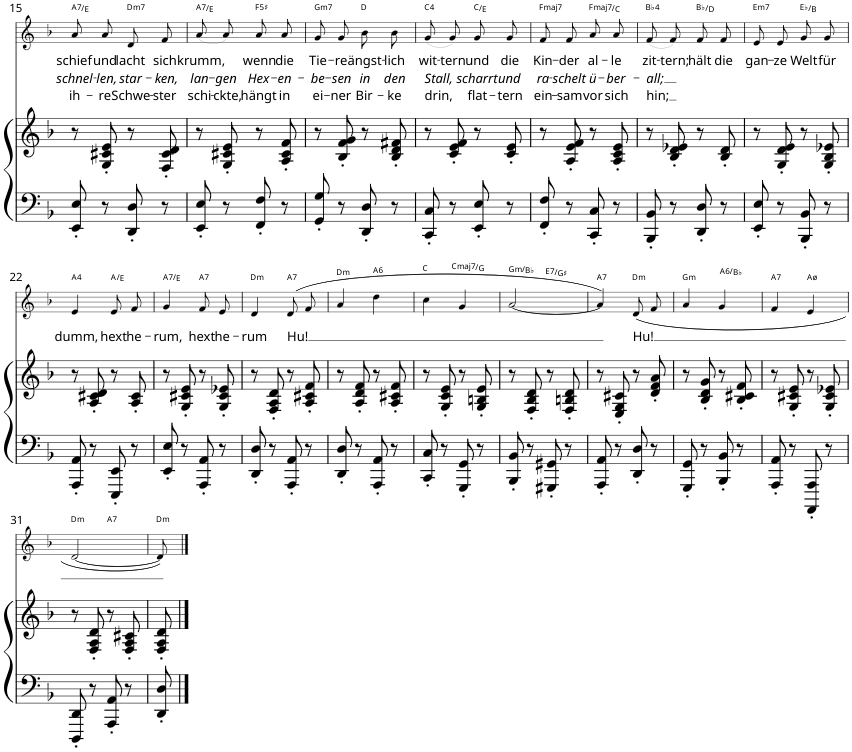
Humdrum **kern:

**kern	**kern	**kern	**text	**text	**text	**harte
*part2	*part2	*part1	*part1	*part1	*part1	*part1
*staff3	*staff2	*staff1	*staff1	*staff1	*staff1	*
*I"Piano	*	*I"P1	*	*	*	*
*I'Pno	*	*	*	*	*	*
!!LO:PB:g=z
*clefF4	*clefG2	*clefG2	*	*	*	*
*k[b-]	*k[b-]	*k[b-]	*	*	*	*
*F:	*F:	*F:	*	*	*	*
*M2/4	*M2/4	*M2/4	*	*	*	*
=15	=15	=15	=15	=15	=15	=15
!	!	!	!LO:LY:b	!LO:LY:b	!LO:LY:b	!LO:H:kt=7
8EE/' 8E/'	8r	8a/L	schief	schnel-	ih-	A:7/5
!	!	!	!LO:LY:b	!LO:LY:b	!LO:LY:b	!
8r	8G/' 8c#X/' 8e/'	8a/J	und	-len,	-re	.
!	!	!	!LO:LY:b	!LO:LY:b	!LO:LY:b	!LO:H:kt=m7
8DD/' 8D/'	8r	8d/L	lacht	star-	Schwe-	D:min7
!	!	!	!LO:LY:b	!LO:LY:b	!LO:LY:b	!
8r	8F/' 8c#/' 8d/'	8f/J	sich	-ken,	-ster	.
=16	=16	=16	=16	=16	=16	=16
!	!	!	!LO:LY:b	!LO:LY:b	!LO:LY:b	!LO:H:kt=7
8EE/' 8E/'	8r	(8a/L	krumm,	lan-	schi-	A:7/5
!	!	!	!	!LO:LY:b	!LO:LY:b	!
8r	8G/' 8c#X/' 8e/'	8a/J)	.	-gen	-ckte,	.
!	!	!	!LO:LY:b	!LO:LY:b	!LO:LY:b	!
8FF/' 8F/'	8r	8a/L	wenn	Hex-	hängt	F:(3,#5)
!	!	!	!LO:LY:b	!LO:LY:b	!LO:LY:b	!
8r	8A/' 8c#/' 8f/'	8a/J	die	-en-	in	.
=17	=17	=17	=17	=17	=17	=17
!	!	!	!LO:LY:b	!LO:LY:b	!LO:LY:b	!LO:H:kt=m7
8GG/' 8G/'	8r	8g/L	Tie-	-be-	ei-	G:min7
!	!	!	!LO:LY:b	!LO:LY:b	!LO:LY:b	!
8r	8B-/' 8f/' 8g/'	8g/J	-re	-sen	-ner	.
!	!	!	!LO:LY:b	!LO:LY:b	!LO:LY:b	!
8DD/' 8D/'	8r	8b-\L	ängst-	in	Bir-	D:maj
!	!	!	!LO:LY:b	!LO:LY:b	!LO:LY:b	!
8r	8B-/' 8d/' 8f#X/'	8b-\J	-lich	den	-ke	.
=18	=18	=18	=18	=18	=18	=18
!	!	!	!LO:LY:b	!LO:LY:b	!LO:LY:b	!
8CC/' 8C/'	8r	(8g/L	wit-	Stall,	drin,	C:maj(4)
!	!	!	!LO:LY:b	!	!	!
8r	8c/' 8e/' 8f/'	8g/J)	-tern	.	.	.
!	!	!	!LO:LY:b	!LO:LY:b	!LO:LY:b	!
8EE/' 8E/'	8r	8g/L	und	scharrt	flat-	C:maj/3
!	!	!	!LO:LY:b	!LO:LY:b	!LO:LY:b	!
8r	8c/' 8e/'	8g/J	die	und	-tern	.
=19	=19	=19	=19	=19	=19	=19
!	!	!	!LO:LY:b	!LO:LY:b	!LO:LY:b	!LO:H:kt=maj7
8FF/' 8F/'	8r	8f/L	Kin-	ra-	ein-	F:maj7
!	!	!	!LO:LY:b	!LO:LY:b	!LO:LY:b	!
8r	8A/' 8e/' 8f/'	8f/J	-der	-schelt	-sam	.
!	!	!	!LO:LY:b	!LO:LY:b	!LO:LY:b	!LO:H:kt=maj7
8CC/' 8C/'	8r	8a/L	al-	ü-	vor	F:maj7/5
!	!	!	!LO:LY:b	!LO:LY:b	!LO:LY:b	!
8r	8A/' 8c/' 8e/'	8a/J	-le	-ber-	sich	.
=20	=20	=20	=20	=20	=20	=20
!	!	!	!LO:LY:b	!LO:LY:b	!LO:LY:b	!
8BBB-/' 8BB-/'	8r	(8f/L	zit-	-all;	hin;	Bb:maj(4)
!	!	!	!LO:LY:b	!	!	!
8r	8B-/' 8d/' 8e-X/'	8f/J)	-tern;	.	.	.
!	!	!	!LO:LY:b	!	!	!
8DD/' 8D/'	8r	8f/L	hält	.	.	Bb:maj/3
!	!	!	!LO:LY:b	!	!	!
8r	8B-/' 8d/'	8f/J	die	.	.	.
=21	=21	=21	=21	=21	=21	=21
!	!	!	!LO:LY:b	!	!	!LO:H:kt=m7
8EE/' 8E/'	8r	8e/L	gan-	.	.	E:min7
!	!	!	!LO:LY:b	!	!	!
8r	8G/' 8d/' 8e/'	8e/J	-ze	.	.	.
!	!	!	!LO:LY:b	!	!	!
8BBB-/' 8BB-/'	8r	8g/L	Welt	.	.	Eb:maj/#5
!	!	!	!LO:LY:b	!	!	!
8r	8G/' 8B-/' 8e-X/'	8g/J	für	.	.	.
!!LO:LB:g=z
=22	=22	=22	=22	=22	=22	=22
!	!	!	!LO:LY:b	!	!	!
8AAA/' 8AA/'	8r	4e/	dumm,	.	.	A:maj(4)
8r	8A/' 8c#X/' 8d/'	.	.	.	.	.
!	!	!	!LO:LY:b	!	!	!
8EEE/' 8EE/'	8r	8e/L	hext	.	.	A:maj/5
!	!	!	!LO:LY:b	!	!	!
8r	8A/' 8c#/'	8f/J	he-	.	.	.
=23	=23	=23	=23	=23	=23	=23
!	!	!	!LO:LY:b	!	!	!LO:H:kt=7
8EE/' 8E/'	8r	4g/	-rum,	.	.	A:7/5
8r	8G/' 8c#X/' 8e/'	.	.	.	.	.
!	!	!	!LO:LY:b	!	!	!LO:H:kt=7
8AAA/' 8AA/'	8r	8f/L	hext	.	.	A:7
!	!	!	!LO:LY:b	!	!	!
8r	8G/' 8c#/' 8e-X/'	8e/J	he-	.	.	.
=24	=24	=24	=24	=24	=24	=24
!	!	!	!LO:LY:b	!	!	!LO:H:kt=m
8DD/' 8D/'	8r	4d/	-rum	.	.	D:min
8r	8F/' 8A/' 8d/'	.	.	.	.	.
!	!	!	!LO:LY:b	!	!	!LO:H:kt=7
8AAA/' 8AA/'	8r	(8d/L	Hu!	.	.	A:7
8r	8A/' 8c#X/' 8f/'	8f/J	.	.	.	.
=25	=25	=25	=25	=25	=25	=25
!	!	!	!	!	!	!LO:H:kt=m
8DD/' 8D/'	8r	4a/	.	.	.	D:min
8r	8A/' 8d/' 8f/'	.	.	.	.	.
!	!	!	!	!	!	!LO:H:kt=6
8AAA/' 8AA/'	8r	4dd\	.	.	.	A:maj6
8r	8A/' 8c#X/' 8f/'	.	.	.	.	.
=26	=26	=26	=26	=26	=26	=26
8CC/' 8C/'	8r	4cc\	.	.	.	C:maj
8r	8G/' 8c/' 8e/'	.	.	.	.	.
!	!	!	!	!	!	!LO:H:kt=maj7
8GGG/' 8GG/'	8r	4g/	.	.	.	C:maj7/5
8r	8G/' 8Bn/' 8e/'	.	.	.	.	.
=27	=27	=27	=27	=27	=27	=27
!	!	!	!	!	!	!LO:H:kt=m
*	*	*^	*	*	*	*
8BBB-/' 8BB-/'	8r	[2a/	4ryy	.	.	.	G:min/b3
8r	8F/' 8B-/' 8d/'	.	.	.	.	.	.
!	!	!	!	!	!	!	!LO:H:kt=7
8GGG#X/' 8GG#X/'	8r	.	4ryy	.	.	.	E:7/3
8r	8F/' 8Bn/' 8d/'	.	.	.	.	.	.
=28	=28	=28	=28	=28	=28	=28	=28
!	!	!	!	!	!	!	!LO:H:kt=7
*	*	*v	*v	*	*	*	*
8AAA/' 8AA/'	8r	4a/])	.	.	.	A:7
8r	8E/' 8G/' 8c#X/'	.	.	.	.	.
!	!	!	!LO:LY:b	!	!	!LO:H:kt=m
8DD/' 8D/'	8r	(8d/L	Hu!	.	.	D:min
8r	8d/' 8f/' 8a/'	8f/J	.	.	.	.
=29	=29	=29	=29	=29	=29	=29
!	!	!	!	!	!	!LO:H:kt=m
8GGG/' 8GG/'	8r	4a/	.	.	.	G:min
8r	8B-/' 8d/' 8g/'	.	.	.	.	.
!	!	!	!	!	!	!LO:H:kt=6
8BBB-/' 8BB-/'	8r	4g/	.	.	.	A:maj6/b2
8r	8B-/' 8c#X/' 8f/'	.	.	.	.	.
=30	=30	=30	=30	=30	=30	=30
!	!	!	!	!	!	!LO:H:kt=7
8AAA/' 8AA/'	8r	4f/	.	.	.	A:7
8r	8G/' 8c#X/' 8e/'	.	.	.	.	.
8AAAA/' 8AAA/'	8r	4e/	.	.	.	A:hdim7
8r	8G/' 8c#/' 8e-X/'	.	.	.	.	.
!!LO:LB:g=z
=31	=31	=31	=31	=31	=31	=31
!	!	!	!	!	!	!LO:H:kt=m
*	*	*^	*	*	*	*
8DDD/' 8DD/'	8r	[2d/	4ryy	.	.	.	D:min
8r	8F/' 8A/' 8d/'	.	.	.	.	.	.
!	!	!	!	!	!	!	!LO:H:kt=7
8AAA/' 8AA/'	8r	.	4ryy	.	.	.	A:7
8r	8F/' 8A/' 8c#X/'	.	.	.	.	.	.
=32	=32	=32	=32	=32	=32	=32	=32
!	!	!	!	!	!	!	!LO:H:kt=m
*	*	*v	*v	*	*	*	*
8DD/' 8D/'	8F/' 8A/' 8d/'	8d/])	.	.	.	D:min
==	==	==	==	==	==	==
*-	*-	*-	*-	*-	*-	*-
